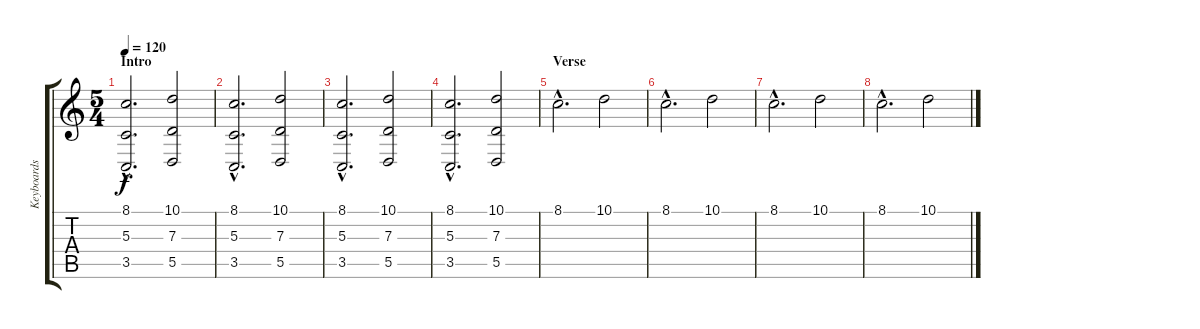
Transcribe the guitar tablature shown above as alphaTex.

\track ("Keyboards" "Keyboards") {instrument tubularbells}
\staff {score tabs}
\tuning (E4 B3 G3 D3 A2 E2) {hide}
\ts (5 4)
\section ("" "Intro")
\tempo 120
\clef g2
\ks c
(8.1{hac} 5.3{hac} 3.5{hac}).2{d dy f instrument electricpiano1} (10.1 7.3 5.5).2 |
(8.1{hac} 5.3{hac} 3.5{hac}).2{d} (10.1 7.3 5.5).2 |
(8.1{hac} 5.3{hac} 3.5{hac}).2{d} (10.1 7.3 5.5).2 |
(8.1{hac} 5.3{hac} 3.5{hac}).2{d} (10.1 7.3 5.5).2 |
\section ("" "Verse")
8.1{hac}.2{d instrument tubularbells} 10.1.2 |
8.1{hac}.2{d} 10.1.2 |
8.1{hac}.2{d} 10.1.2 |
8.1{hac}.2{d} 10.1.2
